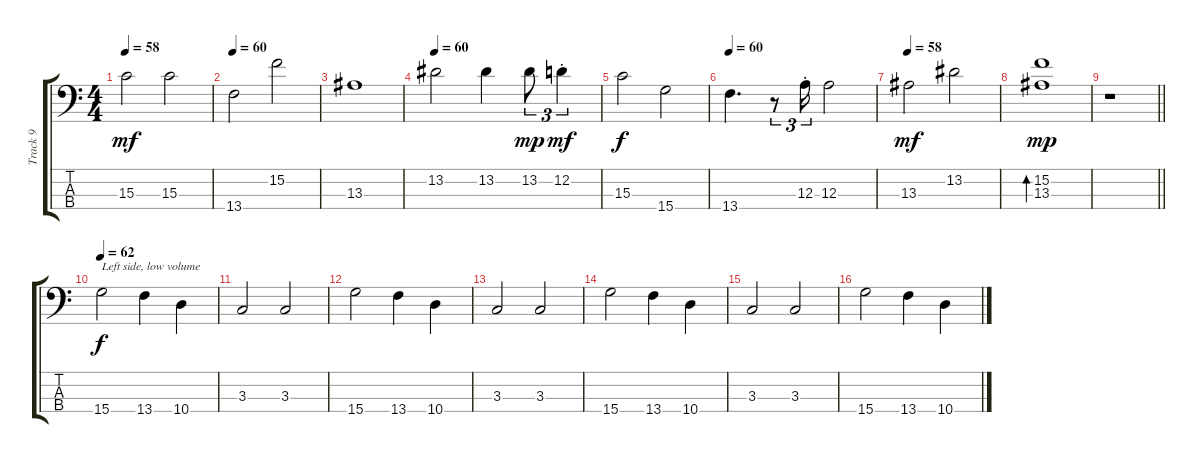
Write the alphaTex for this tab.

\track ("Track 9" "Track 9") {instrument electricbasspick}
\staff {score tabs}
\tuning (G2 D2 A1 E1) {hide}
\ts (4 4)
\tempo 58
\clef f4
\ks c
15.3.2{dy mf} 15.3.2 |
\tempo 60
13.4.2 15.2.2 |
13.3.1 |
\tempo 60
13.2.2 13.2.4 13.2.8{tu (3 2) dy mp} 12.2{st}.4{tu (3 2) dy mf} |
15.3.2{dy f} 15.4.2 |
\tempo 60
13.4.4{d volume 13} r.8{tu (3 2)} 12.3{st}.16{tu (3 2)} 12.3.2 |
\tempo 58
13.3.2{dy mf} 13.2.2 |
(15.2 13.3).1{bd 60 dy mp} |
\barLineRight lightlight
r.1 |
\tempo 62
15.4.2{txt "Left side, low volume" dy f volume 9 balance 0} 13.4.4 10.4.4 |
3.3.2 3.3.2 |
15.4.2 13.4.4 10.4.4 |
3.3.2 3.3.2 |
15.4.2 13.4.4 10.4.4 |
3.3.2 3.3.2 |
15.4.2 13.4.4 10.4.4
